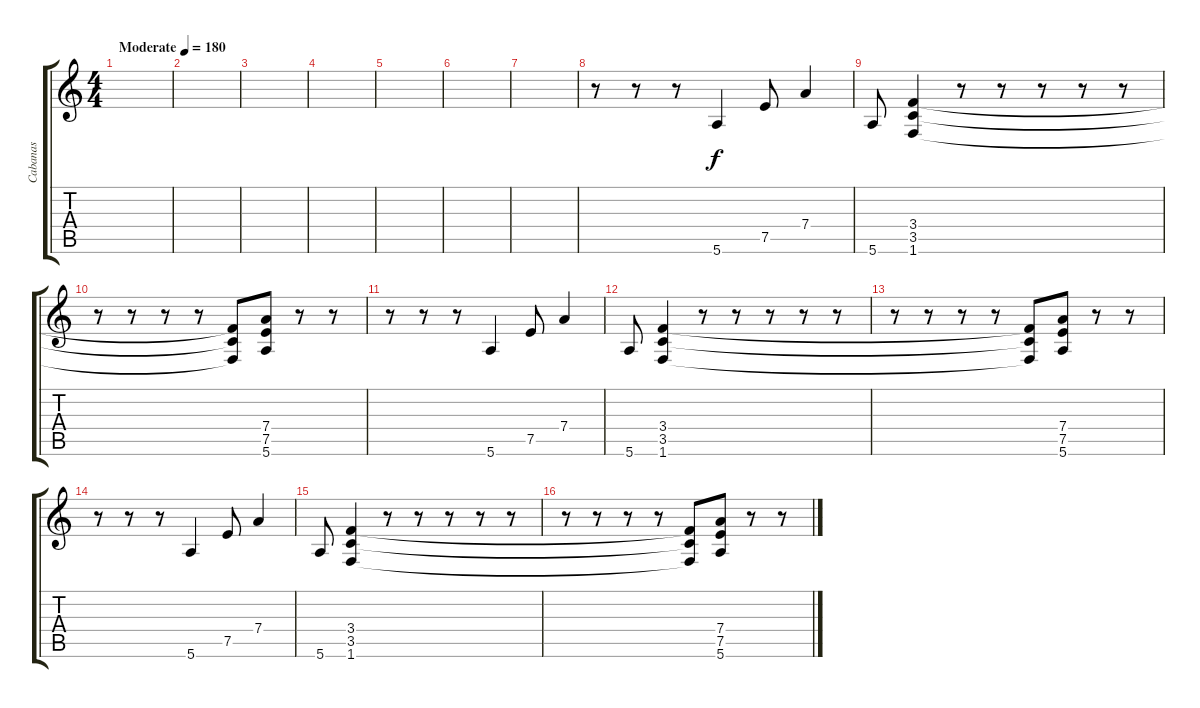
\track ("Cabanas" "Cabanas") {instrument acousticguitarsteel}
\staff {score tabs}
\tuning (E4 B3 G3 D3 A2 E2) {hide}
\ts (4 4)
\tempo (180 "Moderate")
\clef g2
\ks c
|
|
|
|
|
|
|
r.8 r.8 r.8 5.6.4 7.5.8 7.4.4 |
5.6.8 (3.4 3.5 1.6).4 r.8 r.8 r.8 r.8 r.8 |
r.8 r.8 r.8 r.8 (3.4{t} 3.5{t} 1.6{t}).8 (7.4 7.5 5.6).8 r.8 r.8 |
r.8 r.8 r.8 5.6.4 7.5.8 7.4.4 |
5.6.8 (3.4 3.5 1.6).4 r.8 r.8 r.8 r.8 r.8 |
r.8 r.8 r.8 r.8 (3.4{t} 3.5{t} 1.6{t}).8 (7.4 7.5 5.6).8 r.8 r.8 |
r.8 r.8 r.8 5.6.4 7.5.8 7.4.4 |
5.6.8 (3.4 3.5 1.6).4 r.8 r.8 r.8 r.8 r.8 |
r.8 r.8 r.8 r.8 (3.4{t} 3.5{t} 1.6{t}).8 (7.4 7.5 5.6).8 r.8 r.8
